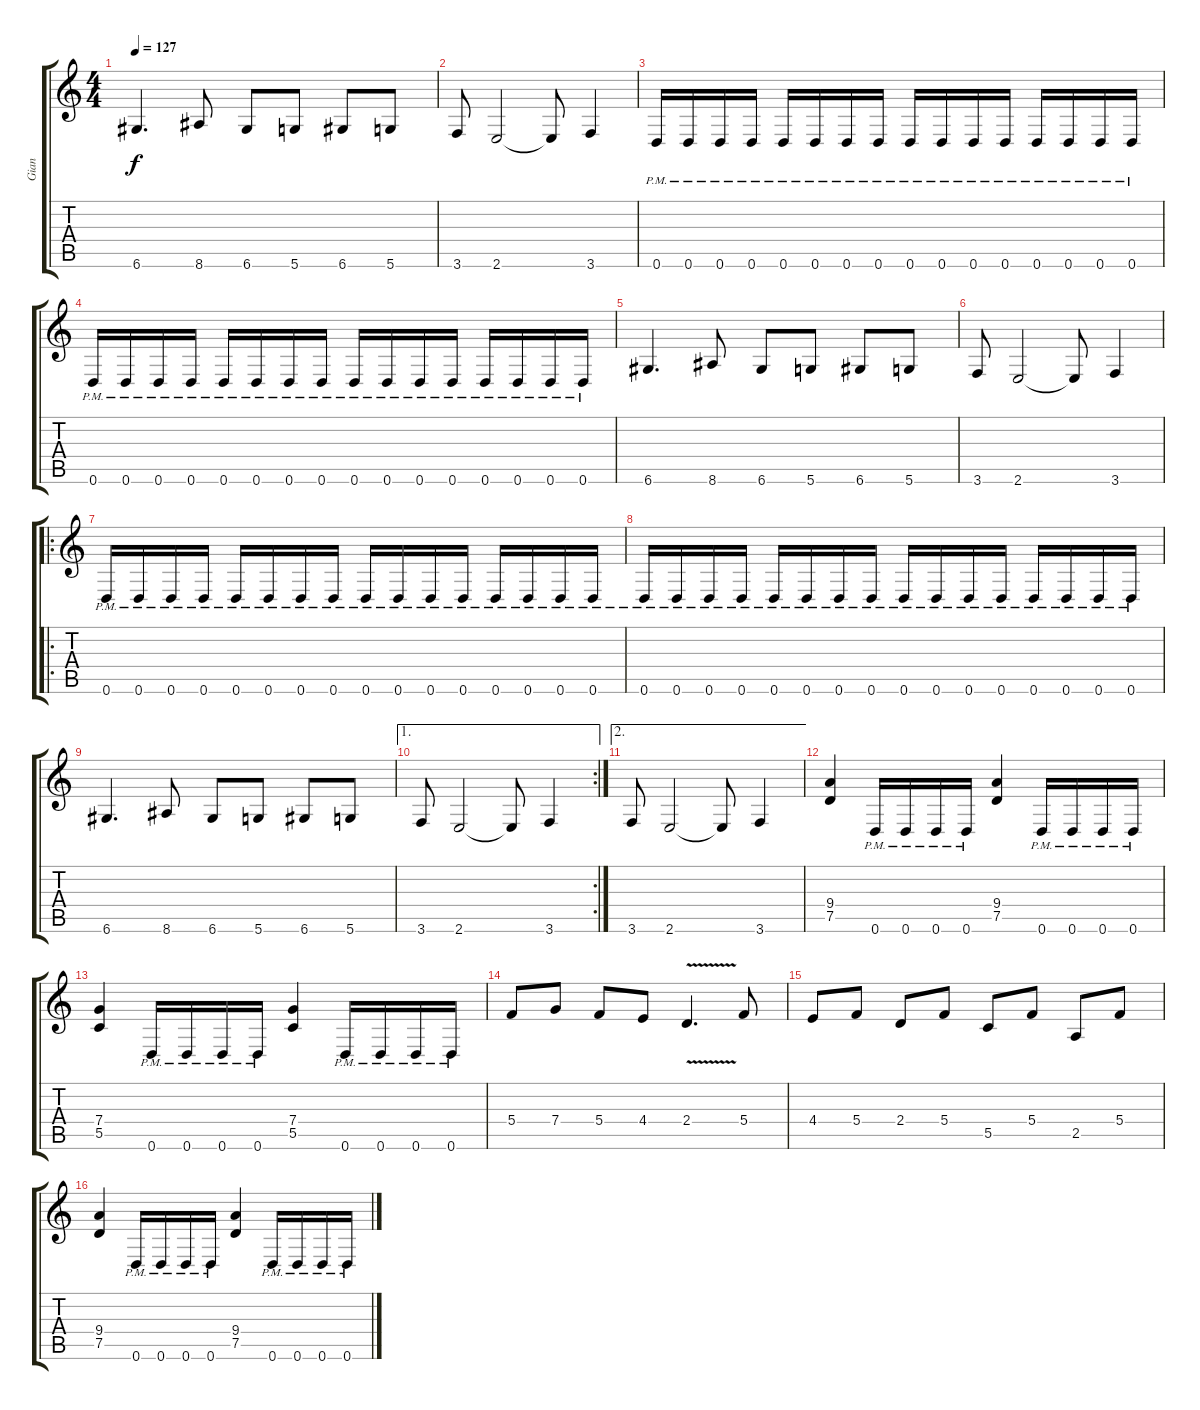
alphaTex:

\track ("Gian" "Gian") {instrument distortionguitar}
\staff {score tabs}
\tuning (D4 A3 F3 C3 G2 D2) {hide}
\ts (4 4)
\tempo 127
\clef g2
\ks c
6.6.4{d dy f} 8.6.8 6.6.8 5.6.8 6.6.8 5.6.8 |
3.6.8 2.6.2 2.6{t}.8 3.6.4 |
0.6{pm}.16 0.6{pm}.16 0.6{pm}.16 0.6{pm}.16 0.6{pm}.16 0.6{pm}.16 0.6{pm}.16 0.6{pm}.16 0.6{pm}.16 0.6{pm}.16 0.6{pm}.16 0.6{pm}.16 0.6{pm}.16 0.6{pm}.16 0.6{pm}.16 0.6{pm}.16 |
0.6{pm}.16 0.6{pm}.16 0.6{pm}.16 0.6{pm}.16 0.6{pm}.16 0.6{pm}.16 0.6{pm}.16 0.6{pm}.16 0.6{pm}.16 0.6{pm}.16 0.6{pm}.16 0.6{pm}.16 0.6{pm}.16 0.6{pm}.16 0.6{pm}.16 0.6{pm}.16 |
6.6.4{d} 8.6.8 6.6.8 5.6.8 6.6.8 5.6.8 |
3.6.8 2.6.2 2.6{t}.8 3.6.4 |
\ro
0.6{pm}.16 0.6{pm}.16 0.6{pm}.16 0.6{pm}.16 0.6{pm}.16 0.6{pm}.16 0.6{pm}.16 0.6{pm}.16 0.6{pm}.16 0.6{pm}.16 0.6{pm}.16 0.6{pm}.16 0.6{pm}.16 0.6{pm}.16 0.6{pm}.16 0.6{pm}.16 |
0.6{pm}.16 0.6{pm}.16 0.6{pm}.16 0.6{pm}.16 0.6{pm}.16 0.6{pm}.16 0.6{pm}.16 0.6{pm}.16 0.6{pm}.16 0.6{pm}.16 0.6{pm}.16 0.6{pm}.16 0.6{pm}.16 0.6{pm}.16 0.6{pm}.16 0.6{pm}.16 |
6.6.4{d} 8.6.8 6.6.8 5.6.8 6.6.8 5.6.8 |
\ae 1
\rc 2
3.6.8 2.6.2 2.6{t}.8 3.6.4 |
\ae 2
3.6.8 2.6.2 2.6{t}.8 3.6.4 |
(9.4 7.5).4 0.6{pm}.16 0.6{pm}.16 0.6{pm}.16 0.6{pm}.16 (9.4 7.5).4 0.6{pm}.16 0.6{pm}.16 0.6{pm}.16 0.6{pm}.16 |
(7.4 5.5).4 0.6{pm}.16 0.6{pm}.16 0.6{pm}.16 0.6{pm}.16 (7.4 5.5).4 0.6{pm}.16 0.6{pm}.16 0.6{pm}.16 0.6{pm}.16 |
5.4.8 7.4.8 5.4.8 4.4.8 2.4{v}.4{d} 5.4.8 |
4.4.8 5.4.8 2.4.8 5.4.8 5.5.8 5.4.8 2.5.8 5.4.8 |
(9.4 7.5).4 0.6{pm}.16 0.6{pm}.16 0.6{pm}.16 0.6{pm}.16 (9.4 7.5).4 0.6{pm}.16 0.6{pm}.16 0.6{pm}.16 0.6{pm}.16
